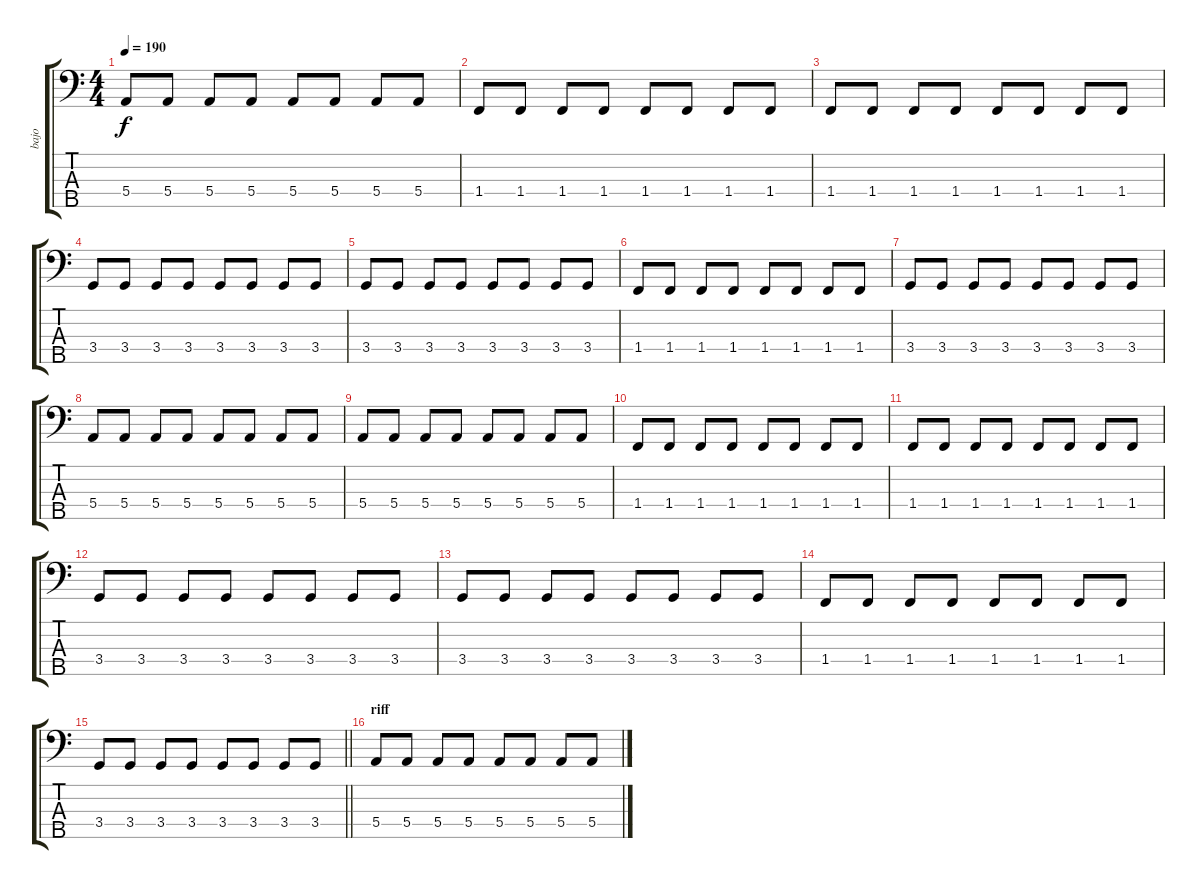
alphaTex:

\track ("bajo" "bajo") {instrument electricbassfinger}
\staff {score tabs}
\tuning (G2 D2 A1 E1 B0) {hide}
\ts (4 4)
\tempo 190
\clef f4
\ks c
5.4.8{dy f} 5.4.8 5.4.8 5.4.8 5.4.8 5.4.8 5.4.8 5.4.8 |
1.4.8 1.4.8 1.4.8 1.4.8 1.4.8 1.4.8 1.4.8 1.4.8 |
1.4.8 1.4.8 1.4.8 1.4.8 1.4.8 1.4.8 1.4.8 1.4.8 |
3.4.8 3.4.8 3.4.8 3.4.8 3.4.8 3.4.8 3.4.8 3.4.8 |
3.4.8 3.4.8 3.4.8 3.4.8 3.4.8 3.4.8 3.4.8 3.4.8 |
1.4.8 1.4.8 1.4.8 1.4.8 1.4.8 1.4.8 1.4.8 1.4.8 |
3.4.8 3.4.8 3.4.8 3.4.8 3.4.8 3.4.8 3.4.8 3.4.8 |
5.4.8 5.4.8 5.4.8 5.4.8 5.4.8 5.4.8 5.4.8 5.4.8 |
5.4.8 5.4.8 5.4.8 5.4.8 5.4.8 5.4.8 5.4.8 5.4.8 |
1.4.8 1.4.8 1.4.8 1.4.8 1.4.8 1.4.8 1.4.8 1.4.8 |
1.4.8 1.4.8 1.4.8 1.4.8 1.4.8 1.4.8 1.4.8 1.4.8 |
3.4.8 3.4.8 3.4.8 3.4.8 3.4.8 3.4.8 3.4.8 3.4.8 |
3.4.8 3.4.8 3.4.8 3.4.8 3.4.8 3.4.8 3.4.8 3.4.8 |
1.4.8 1.4.8 1.4.8 1.4.8 1.4.8 1.4.8 1.4.8 1.4.8 |
\barLineRight lightlight
3.4.8 3.4.8 3.4.8 3.4.8 3.4.8 3.4.8 3.4.8 3.4.8 |
\section ("" "riff")
5.4.8 5.4.8 5.4.8 5.4.8 5.4.8 5.4.8 5.4.8 5.4.8
